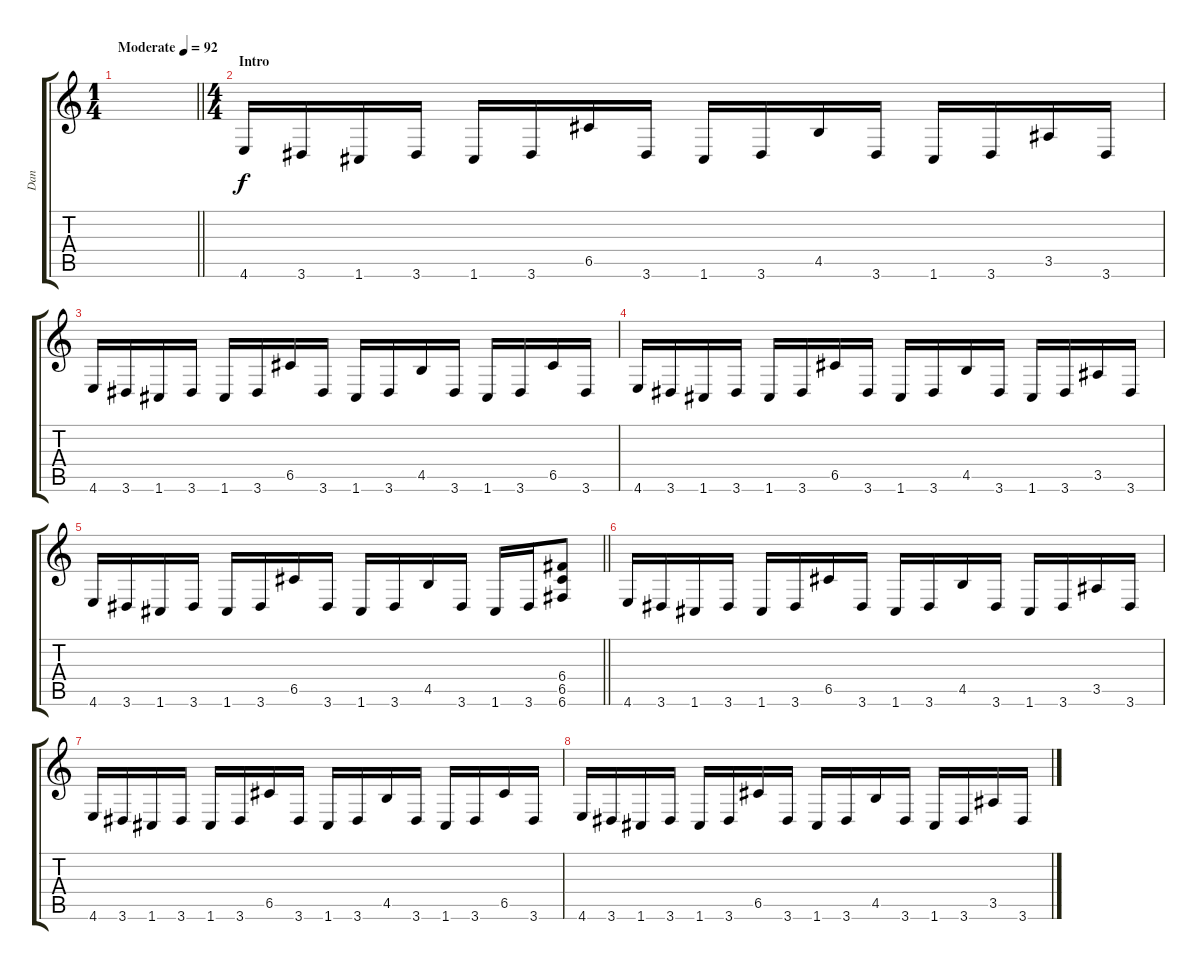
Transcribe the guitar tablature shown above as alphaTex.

\track ("Dan " "Dan ") {instrument distortionguitar}
\staff {score tabs}
\tuning (D4 A3 F3 C3 G2 C2) {hide}
\ts (1 4)
\tempo (92 "Moderate")
\clef g2
\barLineRight lightlight
\ks c
|
\ts (4 4)
\section ("" "Intro")
4.6.16{volume 16} 3.6.16 1.6.16 3.6.16 1.6.16 3.6.16 6.5.16 3.6.16 1.6.16 3.6.16 4.5.16 3.6.16 1.6.16 3.6.16 3.5.16 3.6.16 |
4.6.16 3.6.16 1.6.16 3.6.16 1.6.16 3.6.16 6.5.16 3.6.16 1.6.16 3.6.16 4.5.16 3.6.16 1.6.16 3.6.16 6.5.16 3.6.16 |
4.6.16 3.6.16 1.6.16 3.6.16 1.6.16 3.6.16 6.5.16 3.6.16 1.6.16 3.6.16 4.5.16 3.6.16 1.6.16 3.6.16 3.5.16 3.6.16 |
\barLineRight lightlight
4.6.16 3.6.16 1.6.16 3.6.16 1.6.16 3.6.16 6.5.16 3.6.16 1.6.16 3.6.16 4.5.16 3.6.16 1.6.16 3.6.16 (6.4 6.5 6.6).8 |
4.6.16{volume 16} 3.6.16 1.6.16 3.6.16 1.6.16 3.6.16 6.5.16 3.6.16 1.6.16 3.6.16 4.5.16 3.6.16 1.6.16 3.6.16 3.5.16 3.6.16 |
4.6.16 3.6.16 1.6.16 3.6.16 1.6.16 3.6.16 6.5.16 3.6.16 1.6.16 3.6.16 4.5.16 3.6.16 1.6.16 3.6.16 6.5.16 3.6.16 |
4.6.16 3.6.16 1.6.16 3.6.16 1.6.16 3.6.16 6.5.16 3.6.16 1.6.16 3.6.16 4.5.16 3.6.16 1.6.16 3.6.16 3.5.16 3.6.16
